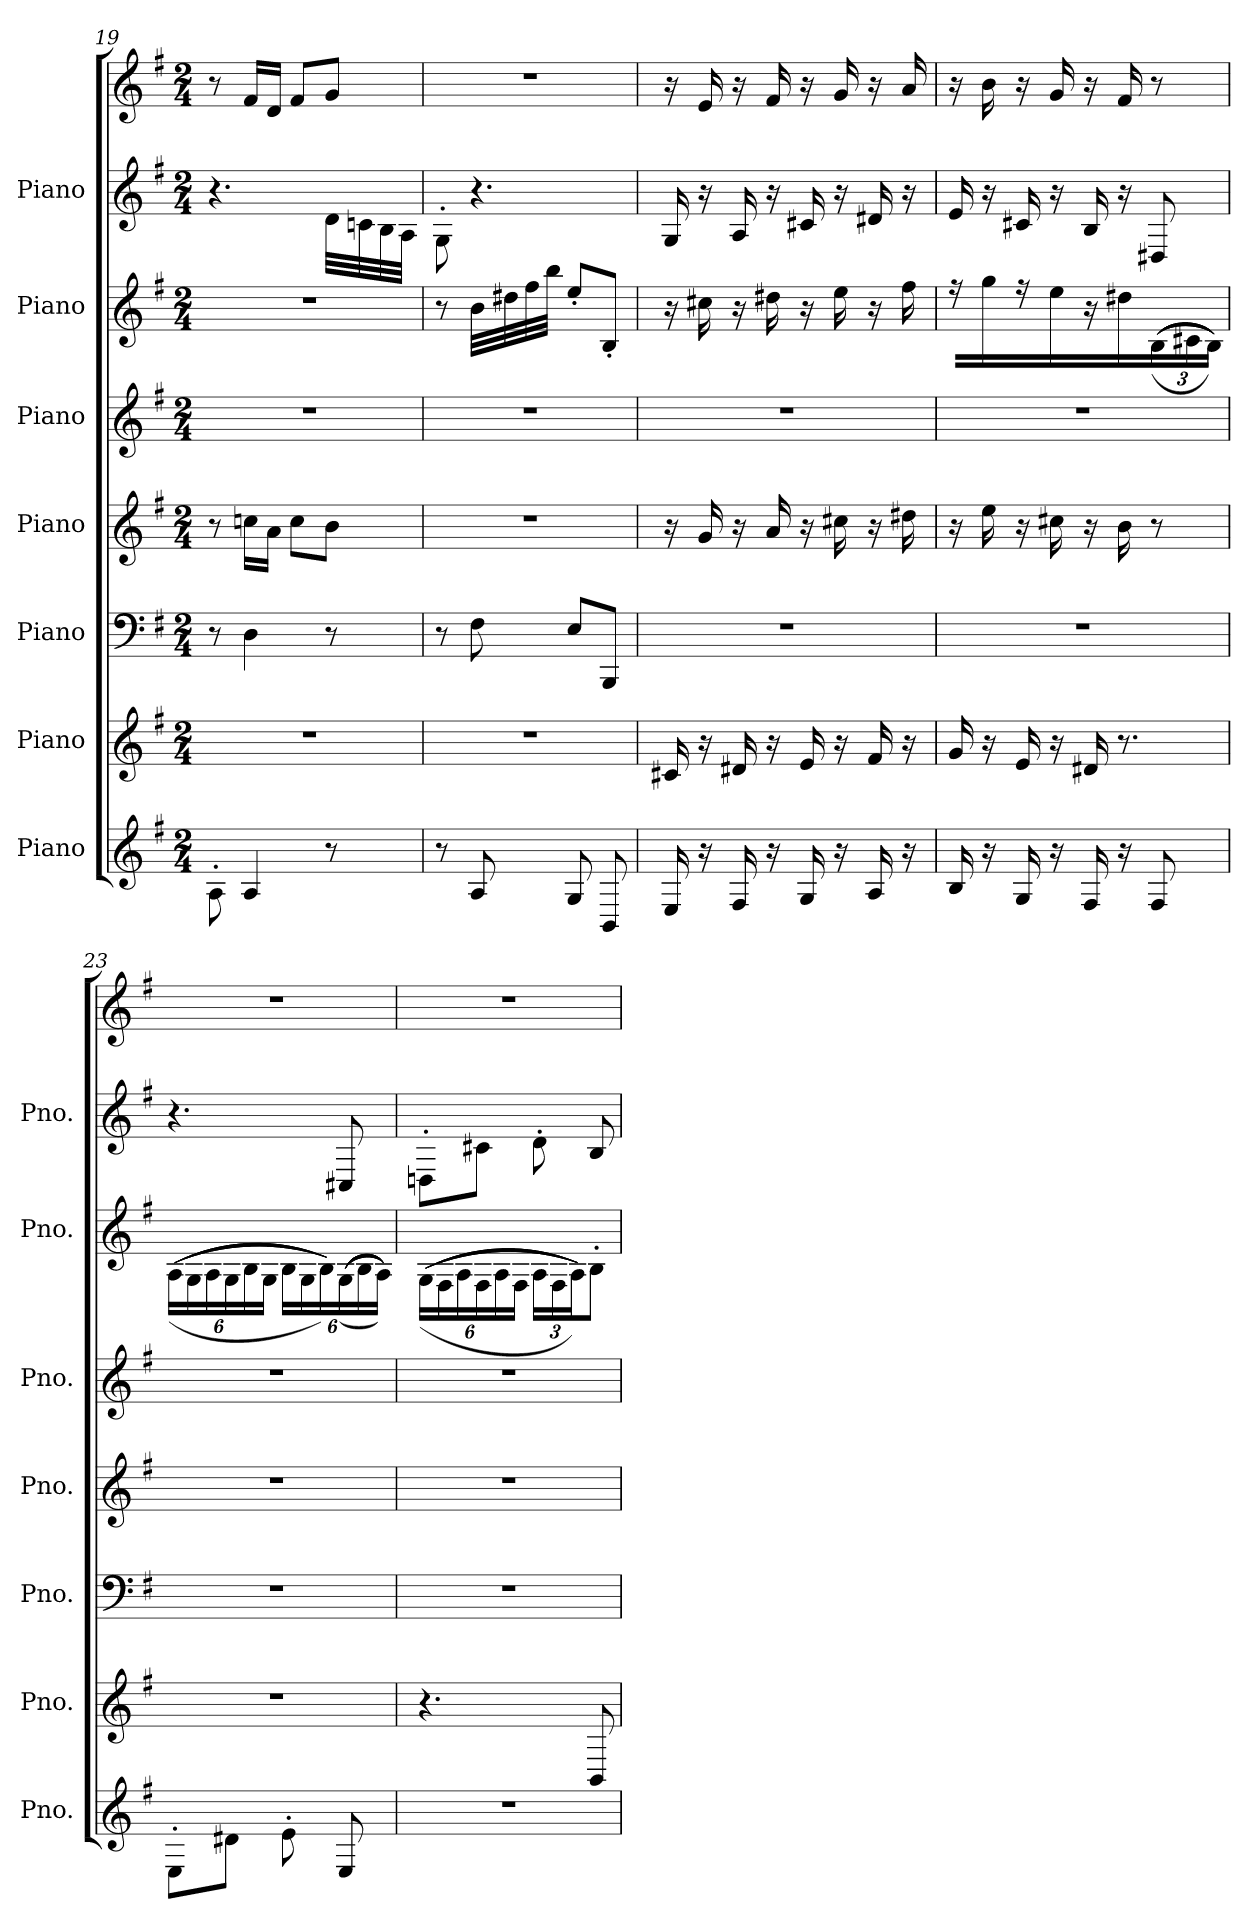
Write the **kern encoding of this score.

**kern	**kern	**kern	**kern	**kern	**kern	**kern	**kern
*part7	*part6	*part5	*part4	*part3	*part2	*part1	*part1
*staff8	*staff7	*staff6	*staff5	*staff4	*staff3	*staff2	*staff1
*I"Piano	*I"Piano	*I"Piano	*I"Piano	*I"Piano	*I"Piano	*I"Piano	*
*I'Pno.	*I'Pno.	*I'Pno.	*I'Pno.	*I'Pno.	*I'Pno.	*I'Pno.	*
*clefG2	*clefG2	*clefF4	*clefG2	*clefG2	*clefG2	*clefG2	*clefG2
*k[f#]	*k[f#]	*k[f#]	*k[f#]	*k[f#]	*k[f#]	*k[f#]	*k[f#]
*M2/4	*M2/4	*M2/4	*M2/4	*M2/4	*M2/4	*M2/4	*M2/4
=19	=19	=19	=19	=19	=19	=19	=19
8A'i\	2r	8r	8r	2r	2r	4.r	8r
4Ai	.	4Dj	16ccnZ\LL	.	.	.	16f#V/LL
.	.	.	16aZ\JJ	.	.	.	16dV/JJ
.	.	.	8ccZ\L	.	.	.	8f#V/L
8r	.	8r	8bZ\J	.	.	32dN\LLL	8gV/J
.	.	.	.	.	.	32cnN\	.
.	.	.	.	.	.	32BN\	.
.	.	.	.	.	.	32AN\JJJ	.
=20	=20	=20	=20	=20	=20	=20	=20
8r	2r	8r	2r	2r	8r	8G'N\L	2r
8Ai	.	8F#j	.	.	32bl\LLL	4.r	.
.	.	.	.	.	32dd#Xl\	.	.
.	.	.	.	.	32ff#l\	.	.
.	.	.	.	.	32bbl\JJJ	.	.
8Gi	.	8Ej/L	.	.	8ee'l/L	.	.
8BBi	.	8BBBj/J	.	.	8B'l/J	.	.
!!LO:PB:g=z
=21	=21	=21	=21	=21	=21	=21	=21
16Ei	16c#X!	2r	16r	2r	16r	16GN	16r
16r	16r	.	16gZ	.	16cc#Xl	16r	16eV
16F#i	16d#X!	.	16r	.	16r	16AN	16r
16r	16r	.	16aZ	.	16dd#Xl	16r	16f#V
16Gi	16e!	.	16r	.	16r	16c#N	16r
16r	16r	.	16cc#Z	.	16eel	16r	16gV
16Ai	16f#!	.	16r	.	16r	16d#N	16r
16r	16r	.	16dd#Z	.	16ff#l	16r	16aV
=22	=22	=22	=22	=22	=22	=22	=22
16Bi	16g!	2r	16r	2r	16r	16eN	16r
16r	16r	.	16eeZ	.	16ggl	16r	16bV
16Gi	16e!	.	16r	.	16r	16c#XN	16r
16r	16r	.	16cc#XZ	.	16eel	16r	16gV
16F#i	16d#X!	.	16r	.	16r	16BN	16r
16r	8.r	.	16bZ	.	16dd#Xl	16r	16f#V
*	*	*	*	*	*Xbrackettup	*	*
8F#i	.	.	8r	.	((((((24Bl\	8D#XN	8r
.	.	.	.	.	24c#Xl\	.	.
.	.	.	.	.	24Bl\JJ))))))	.	.
=23	=23	=23	=23	=23	=23	=23	=23
8E'i\L	2r	2r	2r	2r	((((((24Al\LL	4.r	2r
.	.	.	.	.	24Gl\	.	.
.	.	.	.	.	24Al\	.	.
8d#Xi\J	.	.	.	.	24Gl\	.	.
.	.	.	.	.	24Bl\	.	.
.	.	.	.	.	24Gl\JJ	.	.
8e'i\L	.	.	.	.	24Bl\LL	.	.
.	.	.	.	.	24Gl\	.	.
.	.	.	.	.	24Bl\))))))	.	.
8Ei	.	.	.	.	((((((24Gl\	8C#XN	.
.	.	.	.	.	24Bl\	.	.
.	.	.	.	.	24Al\JJ))))))	.	.
!!LO:LB:g=z
=24	=24	=24	=24	=24	=24	=24	=24
2r	4.r	2r	2r	2r	((((((24Gl\LL	8Dn'N\L	2r
.	.	.	.	.	24F#l\	.	.
.	.	.	.	.	24Al\	.	.
.	.	.	.	.	24F#l\	8c#XN\J	.
.	.	.	.	.	24Al\	.	.
.	.	.	.	.	24F#l\JJ	.	.
.	.	.	.	.	24Al\LL	8d'N\L	.
.	.	.	.	.	24F#l\	.	.
.	.	.	.	.	24Al\J))))))	.	.
.	8BB!	.	.	.	8B'l\J	8BN	.
=	=	=	=	=	=	=	=
*-	*-	*-	*-	*-	*-	*-	*-
